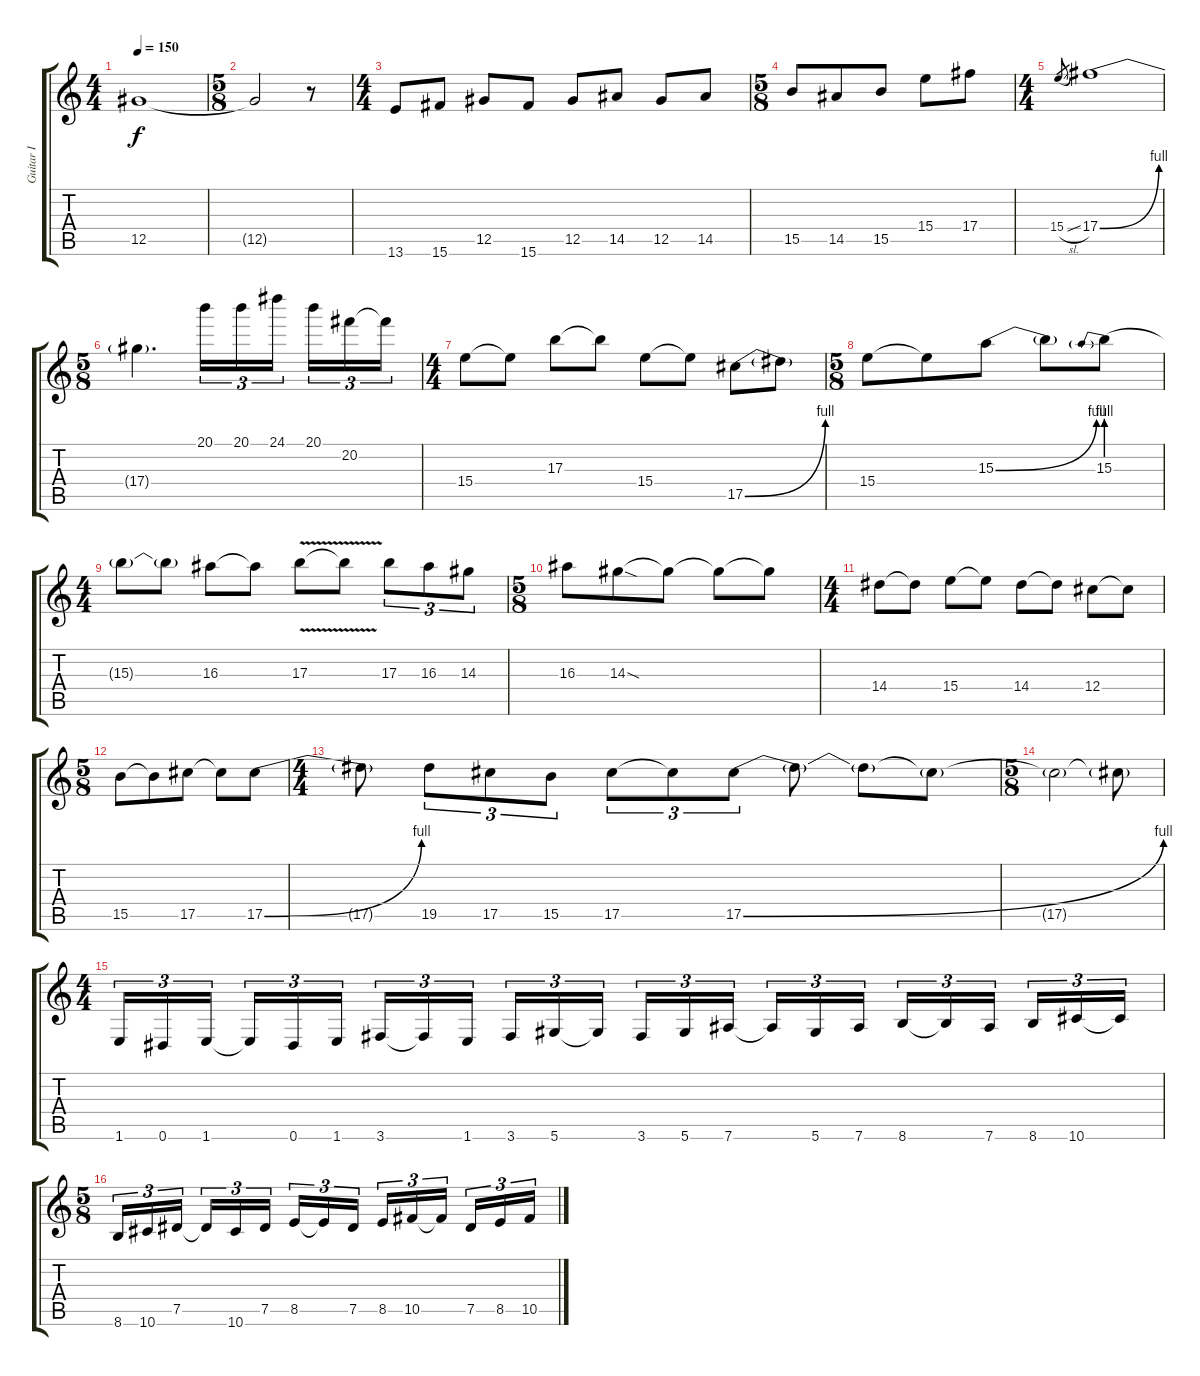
\track ("Guitar I" "Guitar I") {instrument distortionguitar}
\staff {score tabs}
\tuning (Eb4 Bb3 Gb3 Db3 Ab2 Eb2) {hide}
\ts (4 4)
\tempo 150
\clef g2
\ks c
12.5{t}.1{dy f} |
\ts (5 8)
12.5{t}.2 r.8 |
\ts (4 4)
13.6.8 15.6.8 12.5.8 15.6.8 12.5.8 14.5.8 12.5.8 14.5.8 |
\ts (5 8)
15.5.8 14.5.8 15.5.8 15.4.8 17.4.8 |
\ts (4 4)
15.4{sl}.8{gr} 17.4{be (bend 0 0 60 4)}.1 |
\ts (5 8)
17.4{t}.4{d} 20.1.16{tu (3 2)} 20.1.16{tu (3 2)} 24.1.16{tu (3 2)} 20.1.16{tu (3 2)} 20.2.16{tu (3 2)} 20.2{t}.16{tu (3 2)} |
\ts (4 4)
15.4.8 15.4{t}.8 17.3.8 17.3{t}.8 15.4.8 15.4{t}.8 17.5{be (bend 0 0 60 4)}.8 17.5{t}.8 |
\ts (5 8)
15.4.8 15.4{t}.8 15.3{be (bend 0 0 60 4)}.8 15.3{t}.8 15.3{be (prebend 0 4 60 4)}.8 |
\ts (4 4)
15.3{t}.8 15.3{t}.8 16.3.8 16.3{t}.8 17.3{v}.8 17.3{t}.8 17.3.8{tu (3 2)} 16.3.8{tu (3 2)} 14.3.8{tu (3 2)} |
\ts (5 8)
16.3.8 14.3{sod}.8 14.3{t}.8 14.3{t}.8 14.3{t}.8 |
\ts (4 4)
14.4.8 14.4{t}.8 15.4.8 15.4{t}.8 14.4.8 14.4{t}.8 12.4.8 12.4{t}.8 |
\ts (5 8)
15.5.8 15.5{t}.8 17.5.8 17.5{t}.8 17.5{be (bend 0 0 60 4)}.8 |
\ts (4 4)
17.5{t}.8 19.5.8{tu (3 2)} 17.5.8{tu (3 2)} 15.5.8{tu (3 2)} 17.5.8{tu (3 2)} 17.5{t}.8{tu (3 2)} 17.5{be (bend 0 0 60 4)}.8{tu (3 2)} 17.5{t}.8 17.5{t}.8 17.5{t}.8 |
\ts (5 8)
17.5{t}.2 17.5{t}.8 |
\ts (4 4)
1.6.16{tu (3 2)} 0.6.16{tu (3 2)} 1.6.16{tu (3 2) beam splitsecondary} 1.6{t}.16{tu (3 2)} 0.6.16{tu (3 2)} 1.6.16{tu (3 2)} 3.6.16{tu (3 2)} 3.6{t}.16{tu (3 2)} 1.6.16{tu (3 2) beam splitsecondary} 3.6.16{tu (3 2)} 5.6.16{tu (3 2)} 5.6{t}.16{tu (3 2)} 3.6.16{tu (3 2)} 5.6.16{tu (3 2)} 7.6.16{tu (3 2) beam splitsecondary} 7.6{t}.16{tu (3 2)} 5.6.16{tu (3 2)} 7.6.16{tu (3 2)} 8.6.16{tu (3 2)} 8.6{t}.16{tu (3 2)} 7.6.16{tu (3 2) beam splitsecondary} 8.6.16{tu (3 2)} 10.6.16{tu (3 2)} 10.6{t}.16{tu (3 2)} |
\ts (5 8)
8.6.16{tu (3 2)} 10.6.16{tu (3 2)} 7.5.16{tu (3 2)} 7.5{t}.16{tu (3 2)} 10.6.16{tu (3 2)} 7.5.16{tu (3 2)} 8.5.16{tu (3 2)} 8.5{t}.16{tu (3 2)} 7.5.16{tu (3 2)} 8.5.16{tu (3 2)} 10.5.16{tu (3 2)} 10.5{t}.16{tu (3 2)} 7.5.16{tu (3 2)} 8.5.16{tu (3 2)} 10.5.16{tu (3 2)}
